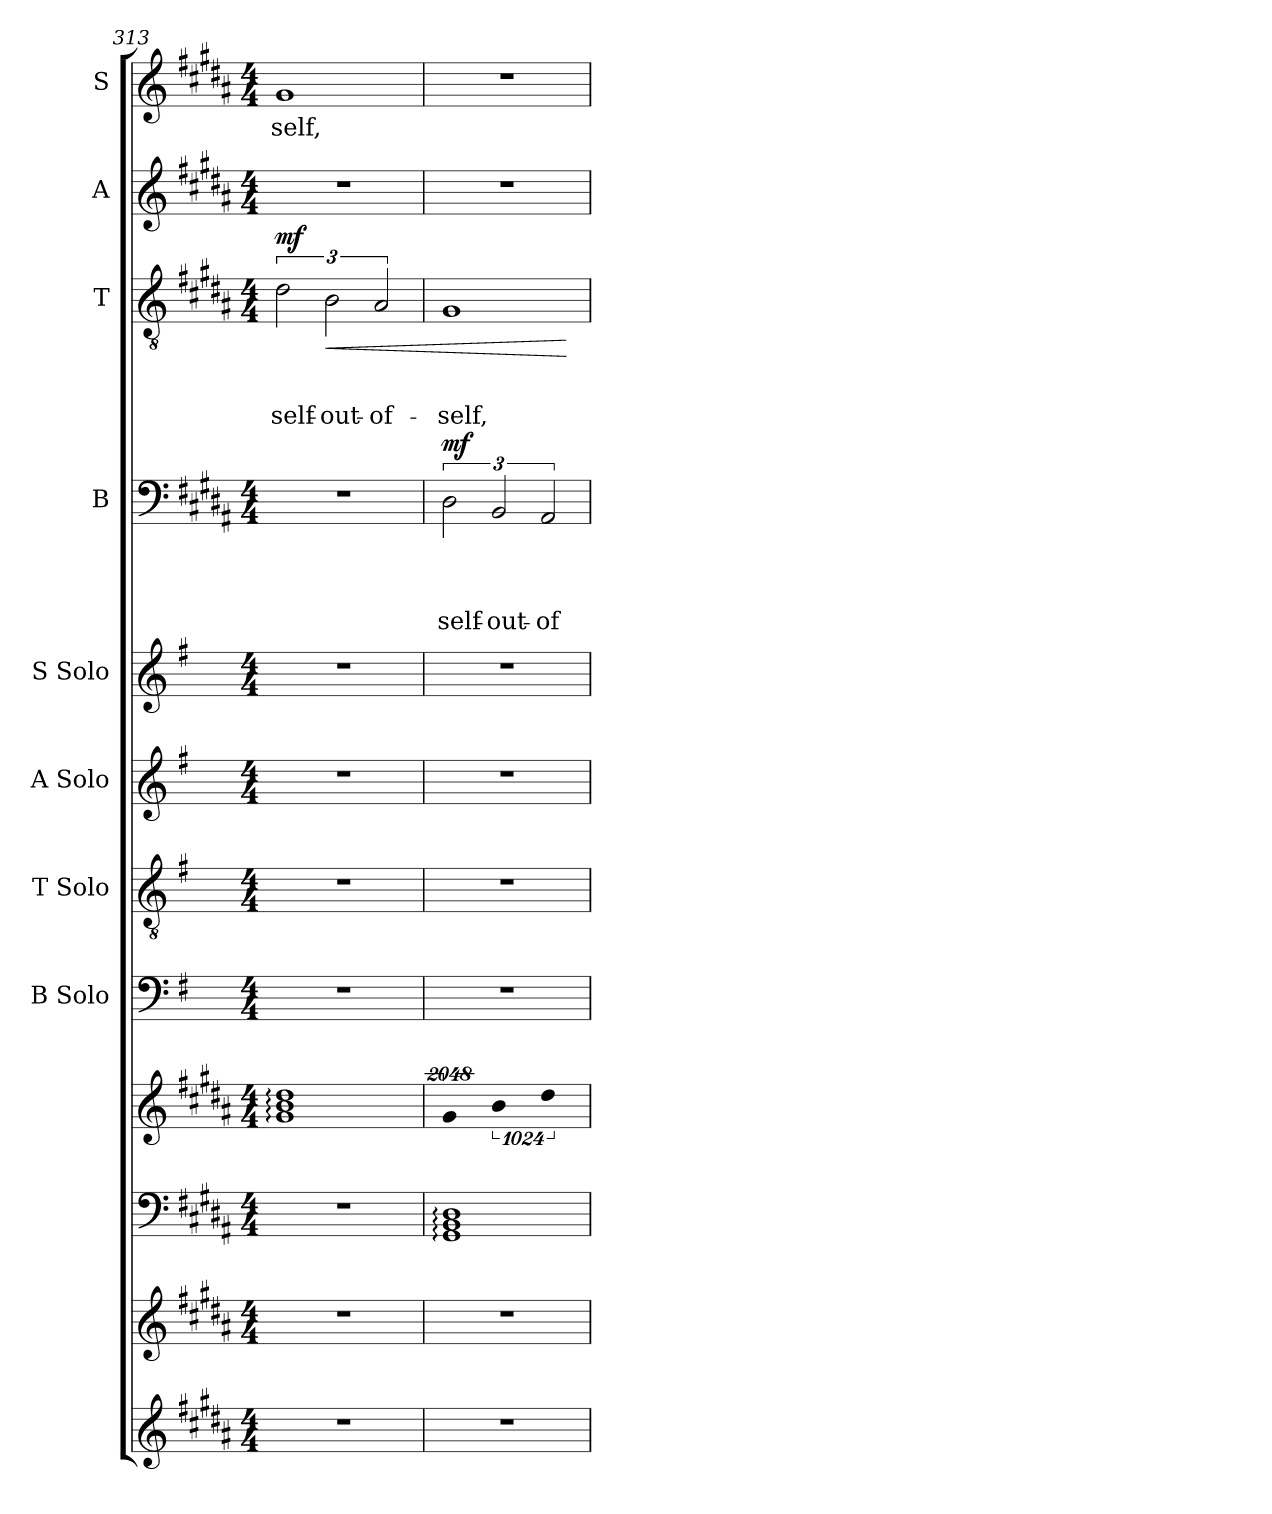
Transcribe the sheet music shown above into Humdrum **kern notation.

**kern	**kern	**kern	**kern	**kern	**kern	**kern	**kern	**kern	**text	**text	**text	**text	**dynam	**kern	**text	**text	**text	**dynam	**kern	**kern	**text
*part12	*part11	*part10	*part9	*part8	*part7	*part6	*part5	*part4	*part4	*part4	*part4	*part4	*part4	*part3	*part3	*part3	*part3	*part3	*part2	*part1	*part1
*staff12	*staff11	*staff10	*staff9	*staff8	*staff7	*staff6	*staff5	*staff4	*staff4	*staff4	*staff4	*staff4	*staff4	*staff3	*staff3	*staff3	*staff3	*staff3	*staff2	*staff1	*staff1
*	*	*	*	*I"B Solo	*I"T Solo	*I"A Solo	*I"S Solo	*I"B	*	*	*	*	*	*I"T	*	*	*	*	*I"A	*I"S	*
*clefG2	*clefG2	*clefF4	*clefG2	*clefF4	*clefGv2	*clefG2	*clefG2	*clefF4	*	*	*	*	*	*clefGv2	*	*	*	*	*clefG2	*clefG2	*
*k[f#c#g#d#a#]	*k[f#c#g#d#a#]	*k[f#c#g#d#a#]	*k[f#c#g#d#a#]	*k[f#]	*k[f#]	*k[f#]	*k[f#]	*k[f#c#g#d#a#]	*	*	*	*	*	*k[f#c#g#d#a#]	*	*	*	*	*k[f#c#g#d#a#]	*k[f#c#g#d#a#]	*
*B:	*B:	*B:	*B:	*G:	*G:	*G:	*G:	*B:	*	*	*	*	*	*B:	*	*	*	*	*B:	*B:	*
*M4/4	*M4/4	*M4/4	*M4/4	*M4/4	*M4/4	*M4/4	*M4/4	*M4/4	*	*	*	*	*	*M4/4	*	*	*	*	*M4/4	*M4/4	*
=313	=313	=313	=313	=313	=313	=313	=313	=313	=313	=313	=313	=313	=313	=313	=313	=313	=313	=313	=313	=313	=313
!	!	!	!	!	!	!	!	!	!	!	!	!	!	!	!	!	!LO:LY:b	!LO:DY:a	!	!	!LO:LY:b
1r	1r	1r	1g#: 1b: 1dd#:	1r	1r	1r	1r	1r	.	.	.	.	.	3d#\	.	.	self-	mf	1r	1g#	-self,
!	!	!	!	!	!	!	!	!	!	!	!	!	!	!	!	!	!LO:LY:b	!LO:HP:b	!	!	!
.	.	.	.	.	.	.	.	.	.	.	.	.	.	3B\	.	.	-out-	<	.	.	.
!	!	!	!	!	!	!	!	!	!	!	!	!	!	!	!	!	!LO:LY:b	!	!	!	!
.	.	.	.	.	.	.	.	.	.	.	.	.	.	3A#/	.	.	-of-	.	.	.	.
=314	=314	=314	=314	=314	=314	=314	=314	=314	=314	=314	=314	=314	=314	=314	=314	=314	=314	=314	=314	=314	=314
!	!	!	!LO:N:vis=2	!	!	!	!	!	!	!	!	!LO:LY:b	!LO:DY:a	!	!	!	!LO:LY:b	!	!	!	!
1r	1r	1GG#: 1BB: 1D#:	4096%1365g#/	1r	1r	1r	1r	3D#\	.	.	.	self-	mf	1G#	.	.	-self,	.	1r	1r	.
!	!	!	!LO:N:vis=2	!	!	!	!	!	!	!	!	!	!	!	!	!	!	!	!	!	!
.	.	.	2048%683b\	.	.	.	.	.	.	.	.	.	.	.	.	.	.	.	.	.	.
!	!	!	!	!	!	!	!	!	!	!	!	!LO:LY:b	!	!	!	!	!	!	!	!	!
.	.	.	.	.	.	.	.	3BB/	.	.	.	-out-	.	.	.	.	.	.	.	.	.
!	!	!	!	!	!	!	!	!	!	!	!	!LO:LY:b	!	!	!	!	!	!	!	!	!
.	.	.	.	.	.	.	.	3AA#/	.	.	.	-of-	.	.	.	.	.	.	.	.	.
!	!	!	!LO:N:vis=2	!	!	!	!	!	!	!	!	!	!	!	!	!	!	!	!	!	!
.	.	.	4096%1365dd#\	.	.	.	.	.	.	.	.	.	.	.	.	.	.	.	.	.	.
.	.	.	.	.	.	.	.	.	.	.	.	.	.	.	.	.	.	[	.	.	.
=	=	=	=	=	=	=	=	=	=	=	=	=	=	=	=	=	=	=	=	=	=
*-	*-	*-	*-	*-	*-	*-	*-	*-	*-	*-	*-	*-	*-	*-	*-	*-	*-	*-	*-	*-	*-
